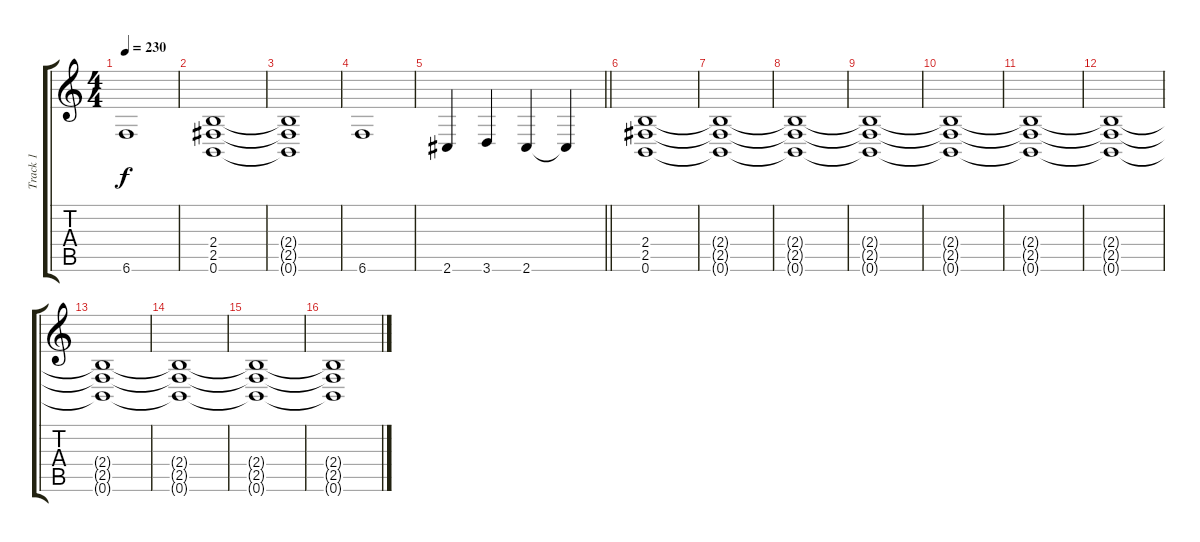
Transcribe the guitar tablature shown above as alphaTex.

\track ("Track 1" "Track 1") {instrument distortionguitar}
\staff {score tabs}
\tuning (B3 Gb3 D3 A2 E2 B1) {hide}
\ts (4 4)
\tempo 230
\clef g2
\ks c
6.6{t}.1{dy f} |
(2.4 2.5 0.6).1 |
(2.4{t} 2.5{t} 0.6{t}).1 |
6.6.1 |
\barLineRight lightlight
2.6.4 3.6.4 2.6.4 2.6{t}.4 |
(2.4 2.5 0.6).1{volume 12} |
(2.4{t} 2.5{t} 0.6{t}).1 |
(2.4{t} 2.5{t} 0.6{t}).1 |
(2.4{t} 2.5{t} 0.6{t}).1 |
(2.4{t} 2.5{t} 0.6{t}).1{volume 8} |
(2.4{t} 2.5{t} 0.6{t}).1 |
(2.4{t} 2.5{t} 0.6{t}).1 |
(2.4{t} 2.5{t} 0.6{t}).1 |
(2.4{t} 2.5{t} 0.6{t}).1 |
(2.4{t} 2.5{t} 0.6{t}).1 |
(2.4{t} 2.5{t} 0.6{t}).1
